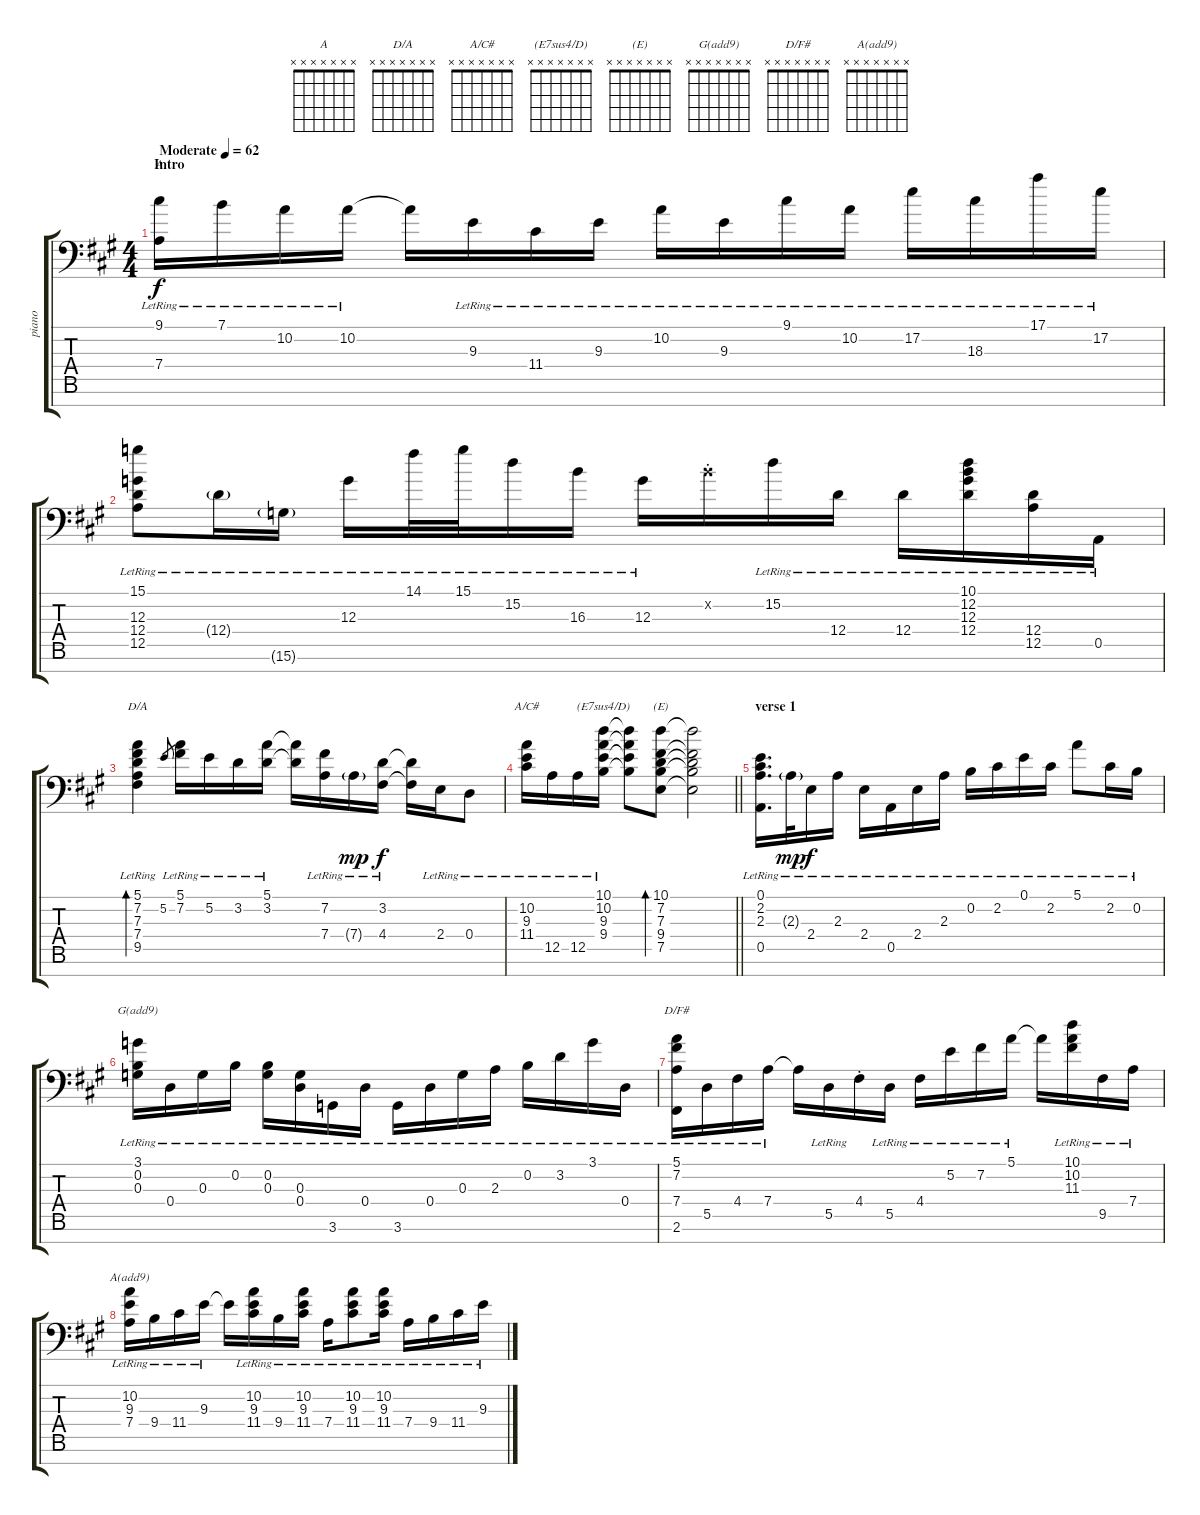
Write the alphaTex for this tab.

\track ("piano" "piano") {instrument brightacousticpiano}
\staff {score tabs}
\tuning (E4 B3 G3 D3 A2 E2 A1) {hide}
\chord ("A" x x x x x x x)
\chord ("D/A" x x x x x x x)
\chord ("A/C#" x x x x x x x)
\chord ("(E7sus4/D)" x x x x x x x)
\chord ("(E)" x x x x x x x)
\chord ("G(add9)" x x x x x x x)
\chord ("D/F#" x x x x x x x)
\chord ("A(add9)" x x x x x x x)
\ts (4 4)
\section ("" "Intro")
\tempo (62 "Moderate")
\clef f4
\ks a
(9.1{lr} 7.4{lr}).16{ch "A" dy f instrument brightacousticpiano} 7.1{lr}.16 10.2{lr}.16 10.2{lr}.16 10.2{t}.16 9.3{lr}.16 11.4{lr}.16 9.3{lr}.16 10.2{lr}.16 9.3{lr}.16 9.1{lr}.16 10.2{lr}.16 17.2{lr}.16 18.3{lr}.16 17.1{lr}.16 17.2{lr}.16 |
(15.1{lr} 12.3{lr} 12.4{lr} 12.5{lr}).8 12.4{g lr}.16 15.6{g lr}.16 12.3{lr}.16 14.1{lr}.32 15.1{lr}.32 15.2{lr}.16 16.3{lr}.16 12.3{lr}.16 12.2{st x}.16 15.2{lr}.16 12.4{lr}.16 12.4{lr}.16 (10.1{lr} 12.2{lr} 12.3{lr} 12.4{lr}).16 (12.4{lr} 12.5{lr}).16 0.5{lr}.16 |
(5.1{lr} 7.2{lr} 7.3{lr} 7.4{lr} 9.5{lr}).4{bd 60 ch "D/A"} 5.2.8{gr} (5.1{lr} 7.2{lr}).16 5.2{lr}.16 3.2{lr}.16 (5.1{lr} 3.2{lr}).16 (5.1{t} 3.2{t}).16 (7.2{lr} 7.4{lr}).16 7.4{g lr}.16{dy mp} (3.2{lr} 4.4{lr}).16{dy f} (3.2{t} 4.4{t}).16 2.4{lr}.16 0.4{lr}.8 |
\barLineRight lightlight
(10.2{lr} 9.3{lr} 11.4{lr}).16{ch "A/C#"} 12.5{lr}.16 12.5{lr}.16 (10.1{lr} 10.2{lr} 9.3{lr} 9.4{lr}).16{ch "(E7sus4/D)"} (10.1{t} 10.2{t} 9.3{t} 9.4{t}).8 (10.1 7.2 7.3 9.4 7.5).8{bd 30 ch "(E)"} (10.1{t} 7.2{t} 7.3{t} 9.4{t} 7.5{t}).2 |
\section ("" "verse 1")
(0.1{lr} 2.2{lr} 2.3{lr} 0.5{lr}).16{d} 2.3{g lr}.32{dy mp} 2.4{lr}.16{dy f} 2.3{lr}.16 2.4{lr}.16 0.5{lr}.16 2.4{lr}.16 2.3{lr}.16 0.2{lr}.16 2.2{lr}.16 0.1{lr}.16 2.2{lr}.16 5.1{lr}.8 2.2{lr}.16 0.2{lr}.16 |
(3.1{lr} 0.2{lr} 0.3).16{ch "G(add9)"} 0.4{lr}.16 0.3{lr}.16 0.2{lr}.16 (0.2 0.3{lr}).16 (0.3 0.4{lr}).16 3.6{lr}.16 0.4{lr}.16 3.6{lr}.16 0.4{lr}.16 0.3{lr}.16 2.3{lr}.16 0.2{lr}.16 3.2{lr}.16 3.1{lr}.16 0.4{lr}.16 |
(5.1{lr} 7.2{lr} 7.4{lr} 2.6{lr}).16{ch "D/F#"} 5.5{lr}.16 4.4{lr}.16 7.4{lr}.16 7.4{t}.16 5.5{lr}.16 4.4{st}.16 5.5{lr}.16 4.4{lr}.16 5.2{lr}.16 7.2{lr}.16 5.1{lr}.16 5.1{t}.16 (10.1{lr} 10.2{lr} 11.3{lr}).16 9.5{lr}.16 7.4{lr}.16 |
(10.2{lr} 9.3{lr} 7.4{lr}).16{ch "A(add9)"} 9.4{lr}.16 11.4{lr}.16 9.3{lr}.16 9.3{t}.16 (10.2{lr} 9.3{lr} 11.4{lr}).16 9.4{lr}.16 (10.2{lr} 9.3{lr} 11.4{lr}).16 7.4{lr}.16 (10.2{lr} 9.3{lr} 11.4{lr}).8 (10.2{lr} 9.3{lr} 11.4{lr}).16 7.4{lr}.16 9.4{lr}.16 11.4{lr}.16 9.3{lr}.16
